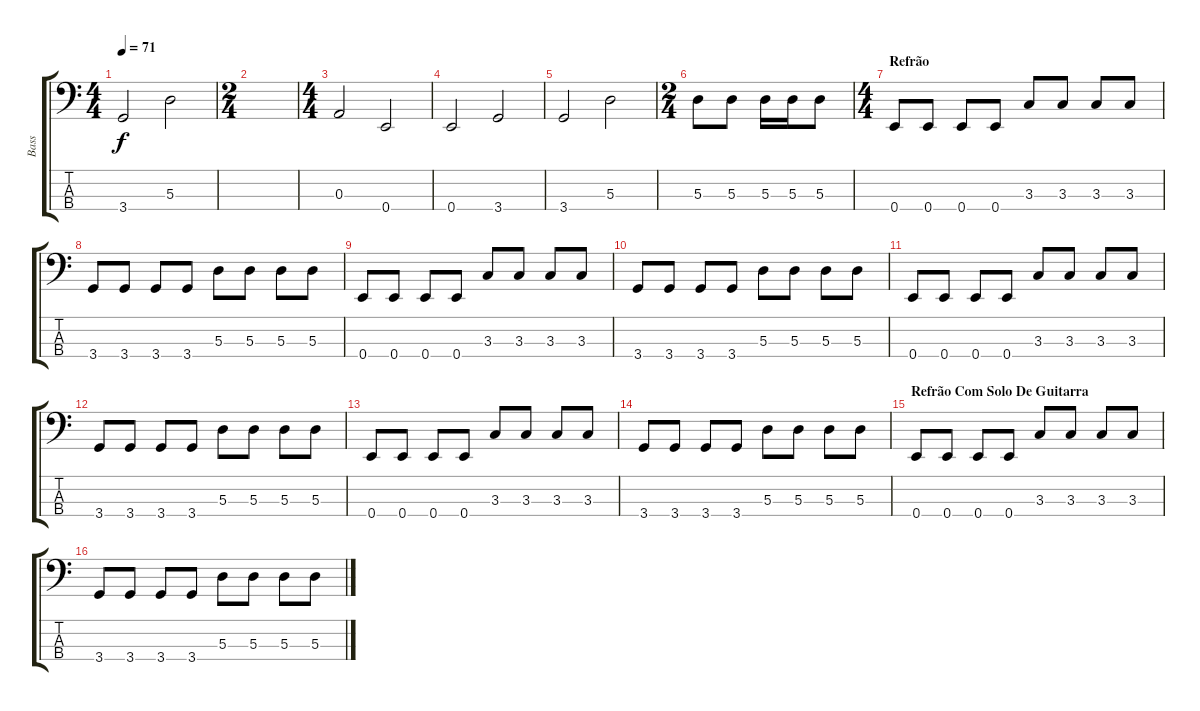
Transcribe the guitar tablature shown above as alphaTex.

\track ("Bass" "Bass") {instrument synthbass2}
\staff {score tabs}
\tuning (G2 D2 A1 E1) {hide}
\ts (4 4)
\tempo 71
\clef f4
\ks c
3.4.2{dy f} 5.3.2 |
\ts (2 4)
|
\ts (4 4)
0.3.2 0.4.2 |
0.4.2 3.4.2 |
3.4.2 5.3.2 |
\ts (2 4)
5.3.8 5.3.8 5.3.16 5.3.16 5.3.8 |
\ts (4 4)
\section ("" "Refrão")
0.4.8 0.4.8 0.4.8 0.4.8 3.3.8 3.3.8 3.3.8 3.3.8 |
3.4.8 3.4.8 3.4.8 3.4.8 5.3.8 5.3.8 5.3.8 5.3.8 |
0.4.8 0.4.8 0.4.8 0.4.8 3.3.8 3.3.8 3.3.8 3.3.8 |
3.4.8 3.4.8 3.4.8 3.4.8 5.3.8 5.3.8 5.3.8 5.3.8 |
0.4.8 0.4.8 0.4.8 0.4.8 3.3.8 3.3.8 3.3.8 3.3.8 |
3.4.8 3.4.8 3.4.8 3.4.8 5.3.8 5.3.8 5.3.8 5.3.8 |
0.4.8 0.4.8 0.4.8 0.4.8 3.3.8 3.3.8 3.3.8 3.3.8 |
3.4.8 3.4.8 3.4.8 3.4.8 5.3.8 5.3.8 5.3.8 5.3.8 |
\section ("" "Refrão Com Solo De Guitarra")
0.4.8 0.4.8 0.4.8 0.4.8 3.3.8 3.3.8 3.3.8 3.3.8 |
3.4.8 3.4.8 3.4.8 3.4.8 5.3.8 5.3.8 5.3.8 5.3.8
